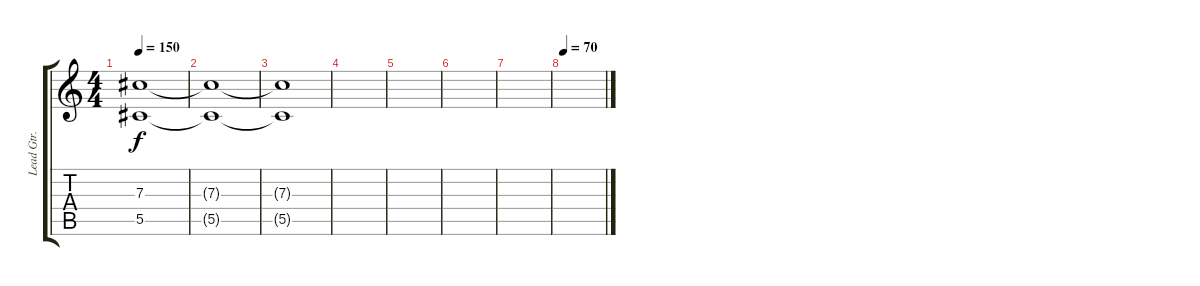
\track ("Lead Gtr. 2" "Lead Gtr. ") {instrument distortionguitar}
\staff {score tabs}
\tuning (Eb4 Bb3 Gb3 Db3 Ab2 Db2) {hide}
\ts (4 4)
\tempo 150
\clef g2
\ks c
(7.3{t} 5.5{t}).1{dy f} |
(7.3{t} 5.5{t}).1 |
(7.3{t} 5.5{t}).1 |
|
|
|
|
\tempo 70
